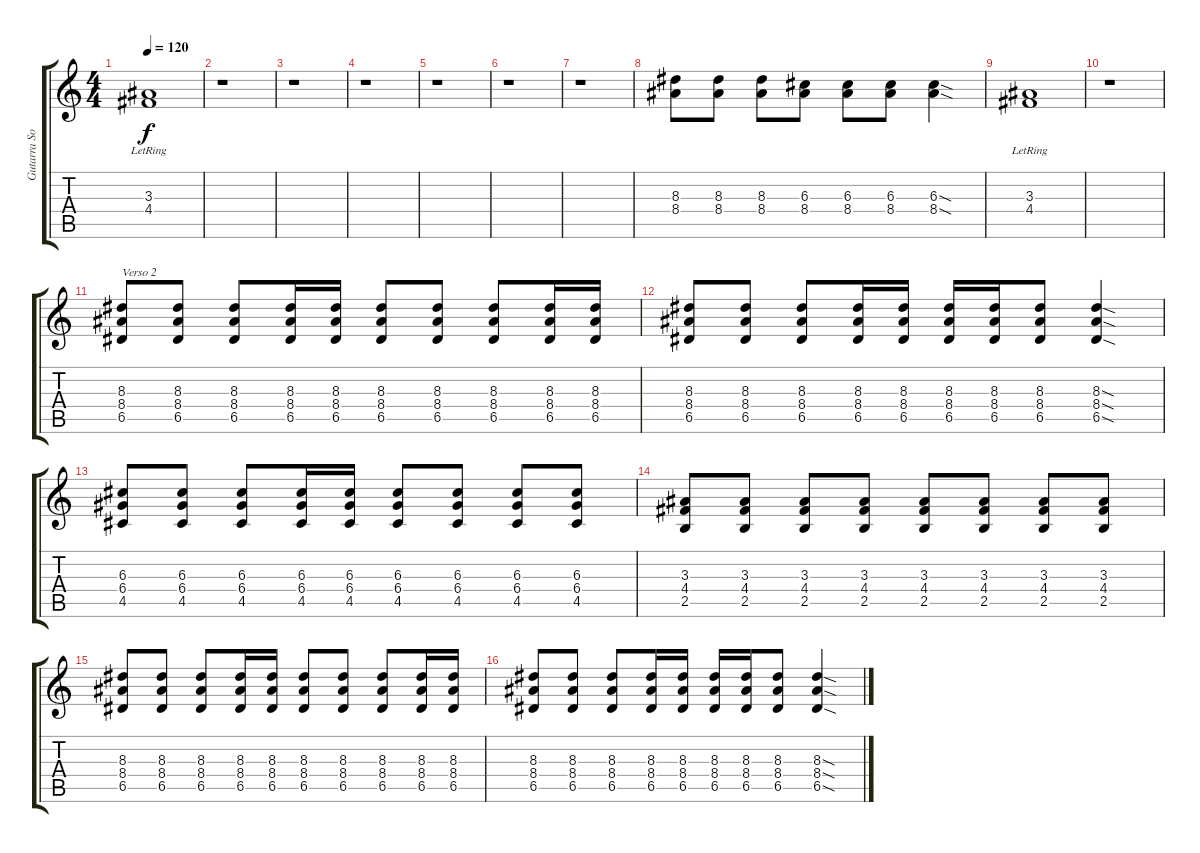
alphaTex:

\track ("Gutarra Solo" "Gutarra So") {instrument distortionguitar}
\staff {score tabs}
\tuning (E4 B3 G3 D3 A2 E2) {hide}
\ts (4 4)
\tempo 120
\clef g2
\ks c
(3.3{lr} 4.4{lr}).1{dy f} |
r.1 |
r.1 |
r.1 |
r.1 |
r.1 |
r.1 |
(8.3 8.4).8 (8.3 8.4).8 (8.3 8.4).8 (6.3 8.4).8 (6.3 8.4).8 (6.3 8.4).8 (6.3{sod} 8.4{sod}).4 |
(3.3{lr} 4.4{lr}).1 |
r.1 |
(8.3 8.4 6.5).8{txt "Verso 2" instrument electricguitarjazz} (8.3 8.4 6.5).8 (8.3 8.4 6.5).8 (8.3 8.4 6.5).16 (8.3 8.4 6.5).16 (8.3 8.4 6.5).8 (8.3 8.4 6.5).8 (8.3 8.4 6.5).8 (8.3 8.4 6.5).16 (8.3 8.4 6.5).16 |
(8.3 8.4 6.5).8{instrument electricguitarjazz} (8.3 8.4 6.5).8 (8.3 8.4 6.5).8 (8.3 8.4 6.5).16 (8.3 8.4 6.5).16 (8.3 8.4 6.5).16 (8.3 8.4 6.5).16 (8.3 8.4 6.5).8 (8.3{sod} 8.4{sod} 6.5{sod}).4 |
(6.3 6.4 4.5).8{instrument electricguitarjazz} (6.3 6.4 4.5).8 (6.3 6.4 4.5).8 (6.3 6.4 4.5).16 (6.3 6.4 4.5).16 (6.3 6.4 4.5).8 (6.3 6.4 4.5).8 (6.3 6.4 4.5).8 (6.3 6.4 4.5).8 |
(3.3 4.4 2.5).8{instrument electricguitarjazz} (3.3 4.4 2.5).8 (3.3 4.4 2.5).8 (3.3 4.4 2.5).8 (3.3 4.4 2.5).8 (3.3 4.4 2.5).8 (3.3 4.4 2.5).8 (3.3 4.4 2.5).8 |
(8.3 8.4 6.5).8{instrument electricguitarjazz} (8.3 8.4 6.5).8 (8.3 8.4 6.5).8 (8.3 8.4 6.5).16 (8.3 8.4 6.5).16 (8.3 8.4 6.5).8 (8.3 8.4 6.5).8 (8.3 8.4 6.5).8 (8.3 8.4 6.5).16 (8.3 8.4 6.5).16 |
(8.3 8.4 6.5).8{instrument electricguitarjazz} (8.3 8.4 6.5).8 (8.3 8.4 6.5).8 (8.3 8.4 6.5).16 (8.3 8.4 6.5).16 (8.3 8.4 6.5).16 (8.3 8.4 6.5).16 (8.3 8.4 6.5).8 (8.3{sod} 8.4{sod} 6.5{sod}).4
